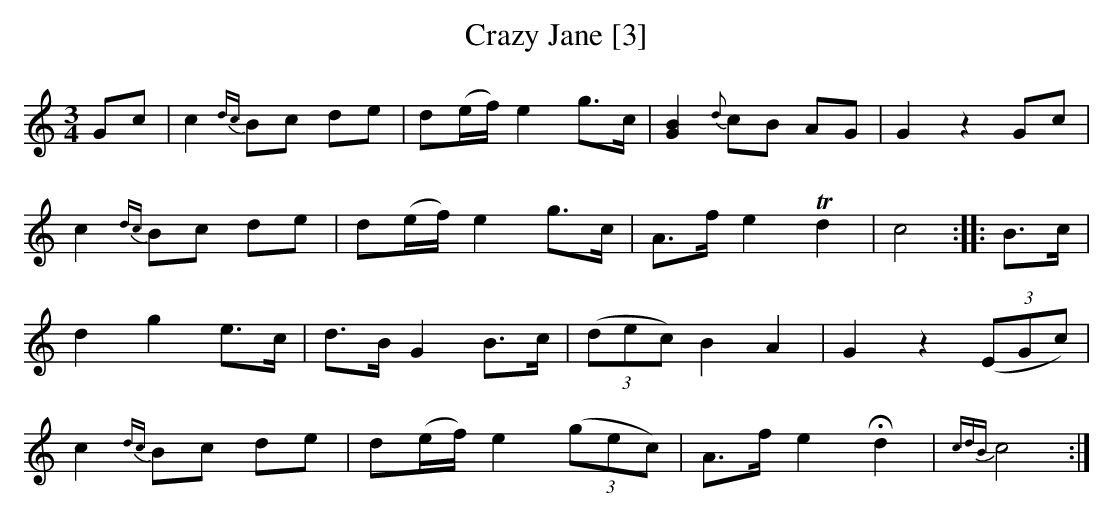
X:1
T:Crazy Jane [3]
M:3/4
L:1/8
K:C
Gc|c2 {dc}Bc de|d(e/f/) e2 g>c|[G2B2] {d}cB AG|G2 z2 Gc|
c2 {dc}Bc de|d(e/f/) e2 g>c|A>f e2 Td2|c4:||:B>c|
d2g2 e>c|d>B G2 B>c|((3dec) B2A2|G2z2 ((3EGc)|
c2 {dc}Bc de|d(e/f/) e2 ((3gec)|A>f e2 !fermata!d2|{cdB}c4:|]
